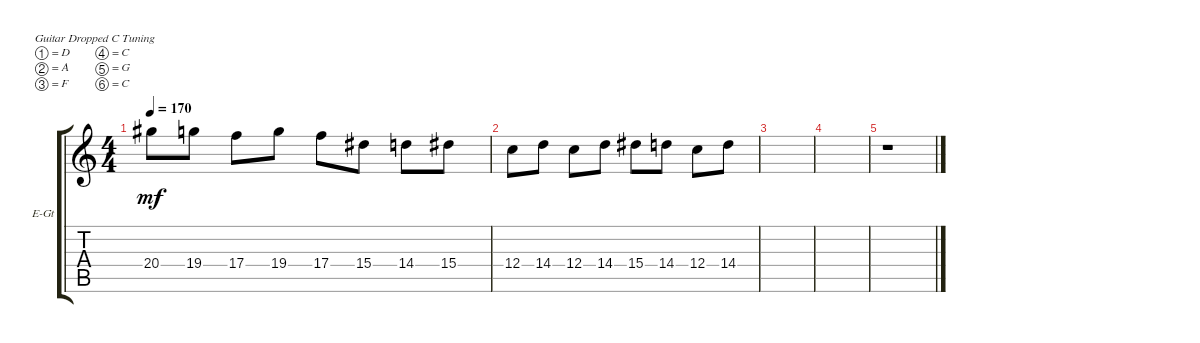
\bracketExtendMode groupsimilarinstruments
\firstSystemTrackNameOrientation horizontal
\otherSystemsTrackNameOrientation horizontal
\track ("Axmad" "E-Gt") {solo instrument distortionguitar}
\staff {score tabs}
\tuning (D4 A3 F3 C3 G2 C2)
\ts (4 4)
\tempo 170
\clef g2
\ks c
20.4.8{dy mf} 19.4.8 17.4.8 19.4.8 17.4.8 15.4.8 14.4.8 15.4.8 |
12.4.8 14.4.8 12.4.8 14.4.8 15.4.8 14.4.8 12.4.8 14.4.8 |
|
|
r.1
